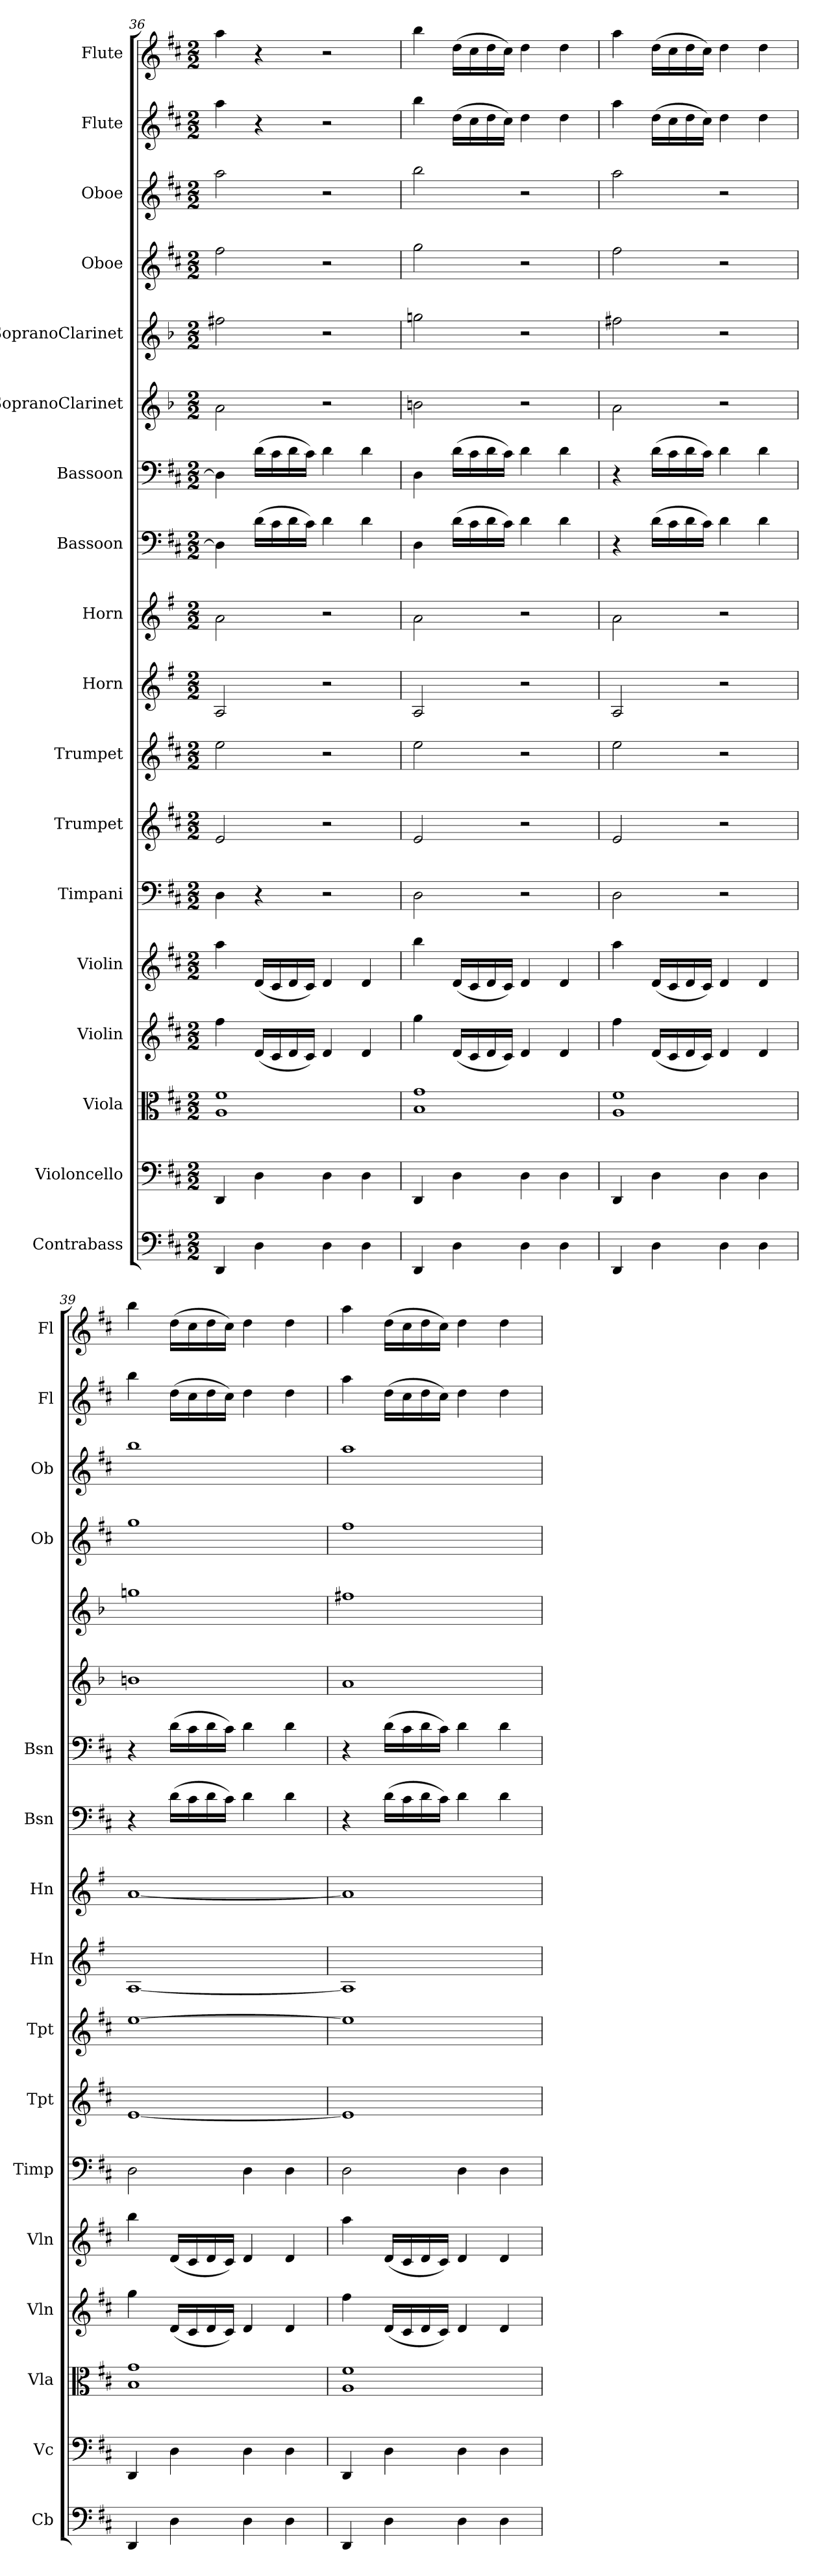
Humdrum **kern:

**kern	**kern	**kern	**kern	**kern	**kern	**kern	**kern	**kern	**kern	**kern	**kern	**kern	**kern	**kern	**kern	**kern	**kern
*part18	*part17	*part16	*part15	*part14	*part13	*part12	*part11	*part10	*part9	*part8	*part7	*part6	*part5	*part4	*part3	*part2	*part1
*staff18	*staff17	*staff16	*staff15	*staff14	*staff13	*staff12	*staff11	*staff10	*staff9	*staff8	*staff7	*staff6	*staff5	*staff4	*staff3	*staff2	*staff1
*I"Contrabass	*I"Violoncello	*I"Viola	*I"Violin	*I"Violin	*I"Timpani	*I"Trumpet	*I"Trumpet	*I"Horn	*I"Horn	*I"Bassoon	*I"Bassoon	*I"SopranoClarinet	*I"SopranoClarinet	*I"Oboe	*I"Oboe	*I"Flute	*I"Flute
*I'Cb	*I'Vc	*I'Vla	*I'Vln	*I'Vln	*I'Timp	*I'Tpt	*I'Tpt	*I'Hn	*I'Hn	*I'Bsn	*I'Bsn	*	*	*I'Ob	*I'Ob	*I'Fl	*I'Fl
*clefF4	*clefF4	*clefC3	*clefG2	*clefG2	*clefF4	*clefG2	*clefG2	*clefG2	*clefG2	*clefF4	*clefF4	*clefG2	*clefG2	*clefG2	*clefG2	*clefG2	*clefG2
*ITrd7c12	*	*	*	*	*	*ITrd1c2	*ITrd1c2	*ITrd4c7	*ITrd4c7	*	*	*	*	*	*	*	*
*k[f#c#]	*k[f#c#]	*k[f#c#]	*k[f#c#]	*k[f#c#]	*k[f#c#]	*k[]	*k[]	*k[]	*k[]	*k[f#c#]	*k[f#c#]	*k[b-]	*k[b-]	*k[f#c#]	*k[f#c#]	*k[f#c#]	*k[f#c#]
*D:	*D:	*D:	*D:	*D:	*D:	*	*	*	*	*D:	*D:	*	*	*D:	*D:	*D:	*D:
*M2/2	*M2/2	*M2/2	*M2/2	*M2/2	*M2/2	*M2/2	*M2/2	*M2/2	*M2/2	*M2/2	*M2/2	*M2/2	*M2/2	*M2/2	*M2/2	*M2/2	*M2/2
=36	=36	=36	=36	=36	=36	=36	=36	=36	=36	=36	=36	=36	=36	=36	=36	=36	=36
4DDD/	4DD/	1A 1f#	4ff#\	4aa\	4D\	2d/	2dd\	2D/	2d\	4D\]	4D\]	2a\	2ff#X\	2ff#\	2aa\	4aa\	4aa\
4DD\	4D\	.	(<16d/LL	(<16d/LL	4r	.	.	.	.	(>16d\LL	(>16d\LL	.	.	.	.	4r	4r
.	.	.	16c#/	16c#/	.	.	.	.	.	16c#\	16c#\	.	.	.	.	.	.
.	.	.	16d/	16d/	.	.	.	.	.	16d\	16d\	.	.	.	.	.	.
.	.	.	16c#/JJ)	16c#/JJ)	.	.	.	.	.	16c#\JJ)	16c#\JJ)	.	.	.	.	.	.
4DD\	4D\	.	4d/	4d/	2r	2r	2r	2r	2r	4d\	4d\	2r	2r	2r	2r	2r	2r
4DD\	4D\	.	4d/	4d/	.	.	.	.	.	4d\	4d\	.	.	.	.	.	.
=37	=37	=37	=37	=37	=37	=37	=37	=37	=37	=37	=37	=37	=37	=37	=37	=37	=37
4DDD/	4DD/	1B 1g	4gg\	4bb\	2D\	2d/	2dd\	2D/	2d\	4D\	4D\	2bn\	2ggn\	2gg\	2bb\	4bb\	4bb\
4DD\	4D\	.	(<16d/LL	(<16d/LL	.	.	.	.	.	(>16d\LL	(>16d\LL	.	.	.	.	(>16dd\LL	(>16dd\LL
.	.	.	16c#/	16c#/	.	.	.	.	.	16c#\	16c#\	.	.	.	.	16cc#\	16cc#\
.	.	.	16d/	16d/	.	.	.	.	.	16d\	16d\	.	.	.	.	16dd\	16dd\
.	.	.	16c#/JJ)	16c#/JJ)	.	.	.	.	.	16c#\JJ)	16c#\JJ)	.	.	.	.	16cc#\JJ)	16cc#\JJ)
4DD\	4D\	.	4d/	4d/	2r	2r	2r	2r	2r	4d\	4d\	2r	2r	2r	2r	4dd\	4dd\
4DD\	4D\	.	4d/	4d/	.	.	.	.	.	4d\	4d\	.	.	.	.	4dd\	4dd\
=38	=38	=38	=38	=38	=38	=38	=38	=38	=38	=38	=38	=38	=38	=38	=38	=38	=38
4DDD/	4DD/	1A 1f#	4ff#\	4aa\	2D\	2d/	2dd\	2D/	2d\	4r	4r	2a\	2ff#X\	2ff#\	2aa\	4aa\	4aa\
4DD\	4D\	.	(<16d/LL	(<16d/LL	.	.	.	.	.	(>16d\LL	(>16d\LL	.	.	.	.	(>16dd\LL	(>16dd\LL
.	.	.	16c#/	16c#/	.	.	.	.	.	16c#\	16c#\	.	.	.	.	16cc#\	16cc#\
.	.	.	16d/	16d/	.	.	.	.	.	16d\	16d\	.	.	.	.	16dd\	16dd\
.	.	.	16c#/JJ)	16c#/JJ)	.	.	.	.	.	16c#\JJ)	16c#\JJ)	.	.	.	.	16cc#\JJ)	16cc#\JJ)
4DD\	4D\	.	4d/	4d/	2r	2r	2r	2r	2r	4d\	4d\	2r	2r	2r	2r	4dd\	4dd\
4DD\	4D\	.	4d/	4d/	.	.	.	.	.	4d\	4d\	.	.	.	.	4dd\	4dd\
=39	=39	=39	=39	=39	=39	=39	=39	=39	=39	=39	=39	=39	=39	=39	=39	=39	=39
4DDD/	4DD/	1B 1g	4gg\	4bb\	2D\	[1d	[1dd	[1D	[1d	4r	4r	1bn	1ggn	1gg	1bb	4bb\	4bb\
4DD\	4D\	.	(<16d/LL	(<16d/LL	.	.	.	.	.	(>16d\LL	(>16d\LL	.	.	.	.	(>16dd\LL	(>16dd\LL
.	.	.	16c#/	16c#/	.	.	.	.	.	16c#\	16c#\	.	.	.	.	16cc#\	16cc#\
.	.	.	16d/	16d/	.	.	.	.	.	16d\	16d\	.	.	.	.	16dd\	16dd\
.	.	.	16c#/JJ)	16c#/JJ)	.	.	.	.	.	16c#\JJ)	16c#\JJ)	.	.	.	.	16cc#\JJ)	16cc#\JJ)
4DD\	4D\	.	4d/	4d/	4D\	.	.	.	.	4d\	4d\	.	.	.	.	4dd\	4dd\
4DD\	4D\	.	4d/	4d/	4D\	.	.	.	.	4d\	4d\	.	.	.	.	4dd\	4dd\
=40	=40	=40	=40	=40	=40	=40	=40	=40	=40	=40	=40	=40	=40	=40	=40	=40	=40
4DDD/	4DD/	1A 1f#	4ff#\	4aa\	2D\	1d]	1dd]	1D]	1d]	4r	4r	1a	1ff#X	1ff#	1aa	4aa\	4aa\
4DD\	4D\	.	(<16d/LL	(<16d/LL	.	.	.	.	.	(>16d\LL	(>16d\LL	.	.	.	.	(>16dd\LL	(>16dd\LL
.	.	.	16c#/	16c#/	.	.	.	.	.	16c#\	16c#\	.	.	.	.	16cc#\	16cc#\
.	.	.	16d/	16d/	.	.	.	.	.	16d\	16d\	.	.	.	.	16dd\	16dd\
.	.	.	16c#/JJ)	16c#/JJ)	.	.	.	.	.	16c#\JJ)	16c#\JJ)	.	.	.	.	16cc#\JJ)	16cc#\JJ)
4DD\	4D\	.	4d/	4d/	4D\	.	.	.	.	4d\	4d\	.	.	.	.	4dd\	4dd\
4DD\	4D\	.	4d/	4d/	4D\	.	.	.	.	4d\	4d\	.	.	.	.	4dd\	4dd\
=	=	=	=	=	=	=	=	=	=	=	=	=	=	=	=	=	=
*-	*-	*-	*-	*-	*-	*-	*-	*-	*-	*-	*-	*-	*-	*-	*-	*-	*-
